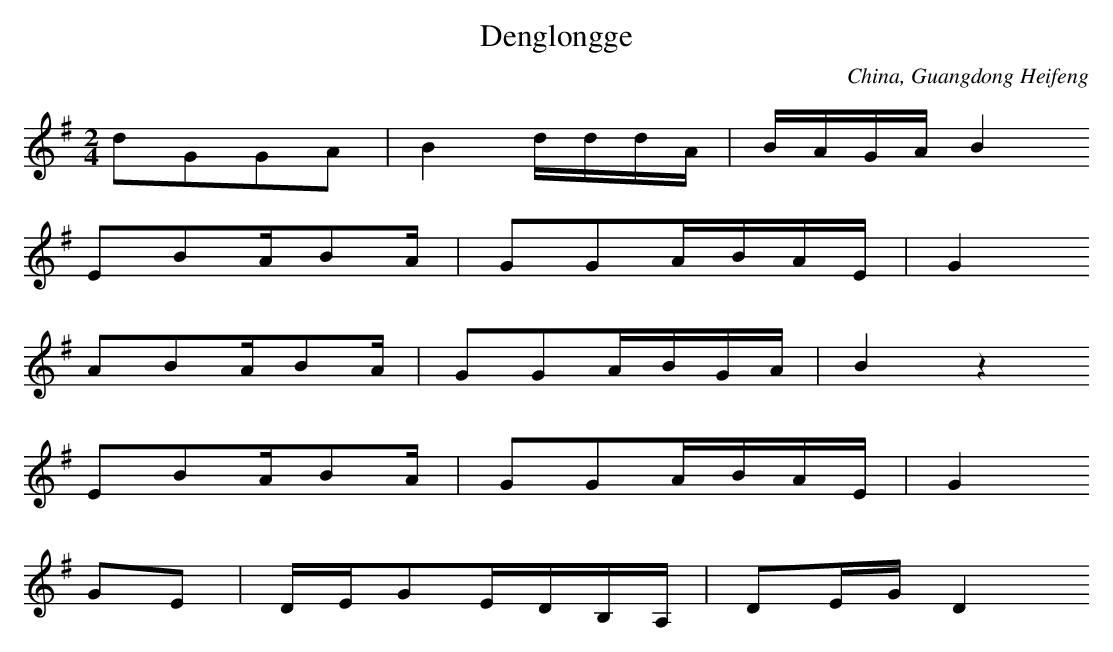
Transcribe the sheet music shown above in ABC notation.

X:1
T: Denglongge
O: China, Guangdong Heifeng
M: 2/4
L: 1/16
K: G
d2G2G2A2 | B4dddA | BAGAB4
E2B2AB2A | G2G2ABAE | G4
A2B2AB2A | G2G2ABGA | B4z4
E2B2AB2A | G2G2ABAE | G4
G2E2 | DEG2EDB,A, | D2EGD4
